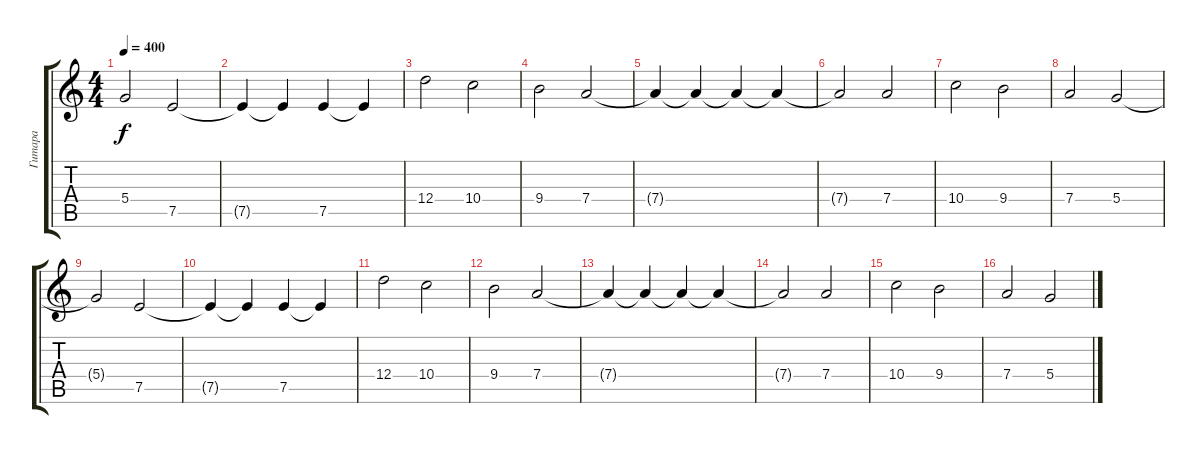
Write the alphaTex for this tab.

\track ("Гитара" "Гитара") {instrument distortionguitar}
\staff {score tabs}
\tuning (E4 B3 G3 D3 A2 E2) {hide}
\ts (4 4)
\tempo 400
\clef g2
\ks c
5.4{t}.2{dy f} 7.5.2 |
7.5{t}.4 7.5{t}.4 7.5.4 7.5{t}.4 |
12.4.2 10.4.2 |
9.4.2 7.4.2 |
7.4{t}.4 7.4{t}.4 7.4{t}.4 7.4{t}.4 |
7.4{t}.2 7.4.2 |
10.4.2 9.4.2 |
7.4.2 5.4.2 |
5.4{t}.2 7.5.2 |
7.5{t}.4 7.5{t}.4 7.5.4 7.5{t}.4 |
12.4.2 10.4.2 |
9.4.2 7.4.2 |
7.4{t}.4 7.4{t}.4 7.4{t}.4 7.4{t}.4 |
7.4{t}.2 7.4.2 |
10.4.2 9.4.2 |
7.4.2 5.4.2
